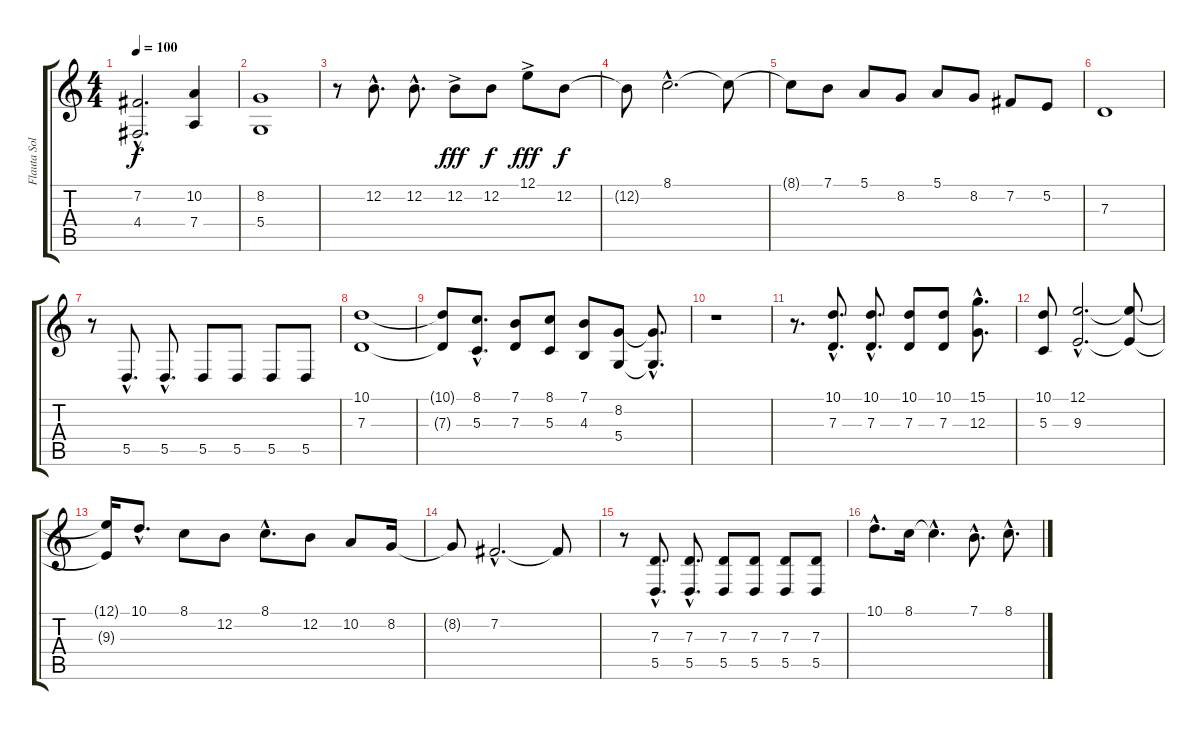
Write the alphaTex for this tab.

\track ("Flauta Solo" "Flauta Sol") {instrument panflute}
\staff {score tabs}
\tuning (E4 B3 G3 D3 A2 E2) {hide}
\ts (4 4)
\tempo 100
\clef g2
\ks c
(7.2{hac} 4.4{hac}).2{d dy f} (10.2 7.4).4 |
(8.2 5.4).1 |
r.8 12.2{hac}.8{d} 12.2{hac}.8{d} 12.2{ac}.8{dy fff} 12.2.8{dy f} 12.1{ac}.8{dy fff} 12.2.8{dy f} |
\ks aminor
12.2{t}.8 8.1{hac}.2{d} 8.1{t}.8 |
\ks c
8.1{t}.8 7.1.8 5.1.8 8.2.8 5.1.8 8.2.8 7.2.8 5.2.8 |
7.3.1 |
r.8 5.5{hac}.8{d} 5.5{hac}.8{d} 5.5.8 5.5.8 5.5.8 5.5.8 |
(10.1 7.3).1 |
(10.1{t} 7.3{t}).8 (8.1{hac} 5.3{hac}).8{d} (7.1 7.3).8 (8.1 5.3).8 (7.1 4.3).8 (8.2 5.4).8 (8.2{hac t} 5.4{hac t}).8{d} |
r.1 |
r.8{d} (10.1{hac} 7.3{hac}).8{d} (10.1{hac} 7.3{hac}).8{d} (10.1 7.3).8 (10.1 7.3).8 (15.1{hac} 12.3{hac}).8{d} |
\ks aminor
(10.1 5.3).8 (12.1{hac} 9.3{hac}).2{d} (12.1{t} 9.3{t}).8 |
\ks c
(12.1{t} 9.3{t}).16 10.1{hac}.8{d} 8.1.8 12.2.8 8.1{hac}.8{d} 12.2.8 10.2.8 8.2.16 |
8.2{t}.8 7.2{hac}.2{d} 7.2{t}.8 |
r.8 (7.3{hac} 5.5{hac}).8{d} (7.3{hac} 5.5{hac}).8{d} (7.3 5.5).8 (7.3 5.5).8 (7.3 5.5).8 (7.3 5.5).8 |
10.1{hac}.8{d} 8.1.16 8.1{hac t}.4{d} 7.1{hac}.8{d} 8.1{hac}.8{d}
